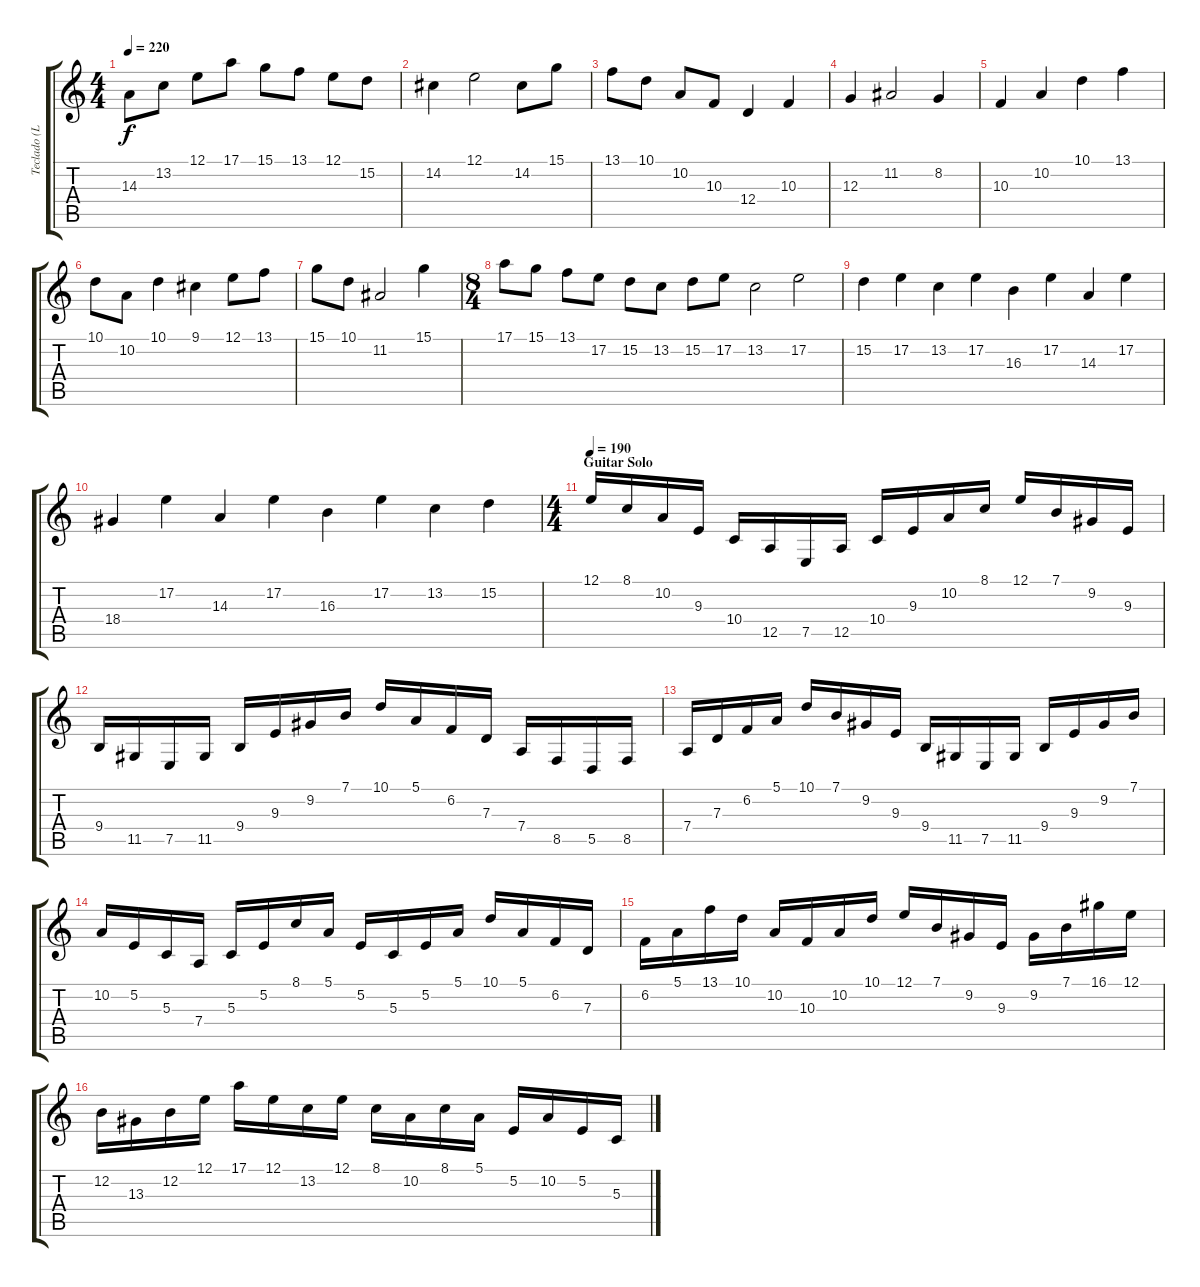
\track ("Teclado (Lead y Solos)" "Teclado (L") {instrument electricgrandpiano}
\staff {score tabs}
\tuning (E4 B3 G3 D3 A2 E2) {hide}
\ts (4 4)
\tempo 220
\clef g2
\ks c
14.3.8{dy f} 13.2.8 12.1.8 17.1.8 15.1.8 13.1.8 12.1.8 15.2.8 |
14.2.4 12.1.2 14.2.8 15.1.8 |
13.1.8 10.1.8 10.2.8 10.3.8 12.4.4 10.3.4 |
12.3.4 11.2.2 8.2.4 |
10.3.4 10.2.4 10.1.4 13.1.4 |
10.1.8 10.2.8 10.1.4 9.1.4 12.1.8 13.1.8 |
15.1.8 10.1.8 11.2.2 15.1.4 |
\ts (8 4)
17.1.8 15.1.8 13.1.8 17.2.8 15.2.8 13.2.8 15.2.8 17.2.8 13.2.2 17.2.2 |
15.2.4 17.2.4 13.2.4 17.2.4 16.3.4 17.2.4 14.3.4 17.2.4 |
18.4.4 17.2.4 14.3.4 17.2.4 16.3.4 17.2.4 13.2.4 15.2.4 |
\ts (4 4)
\section ("" "Guitar Solo")
\tempo 190
12.1.16{volume 11 instrument harpsichord} 8.1.16 10.2.16 9.3.16 10.4.16 12.5.16 7.5.16 12.5.16 10.4.16 9.3.16 10.2.16 8.1.16 12.1.16 7.1.16 9.2.16 9.3.16 |
9.4.16 11.5.16 7.5.16 11.5.16 9.4.16 9.3.16 9.2.16 7.1.16 10.1.16 5.1.16 6.2.16 7.3.16 7.4.16 8.5.16 5.5.16 8.5.16 |
7.4.16 7.3.16 6.2.16 5.1.16 10.1.16 7.1.16 9.2.16 9.3.16 9.4.16 11.5.16 7.5.16 11.5.16 9.4.16 9.3.16 9.2.16 7.1.16 |
10.2.16 5.2.16 5.3.16 7.4.16 5.3.16 5.2.16 8.1.16 5.1.16 5.2.16 5.3.16 5.2.16 5.1.16 10.1.16 5.1.16 6.2.16 7.3.16 |
6.2.16 5.1.16 13.1.16 10.1.16 10.2.16 10.3.16 10.2.16 10.1.16 12.1.16 7.1.16 9.2.16 9.3.16 9.2.16 7.1.16 16.1.16 12.1.16 |
12.2.16 13.3.16 12.2.16 12.1.16 17.1.16 12.1.16 13.2.16 12.1.16 8.1.16 10.2.16 8.1.16 5.1.16 5.2.16 10.2.16 5.2.16 5.3.16
